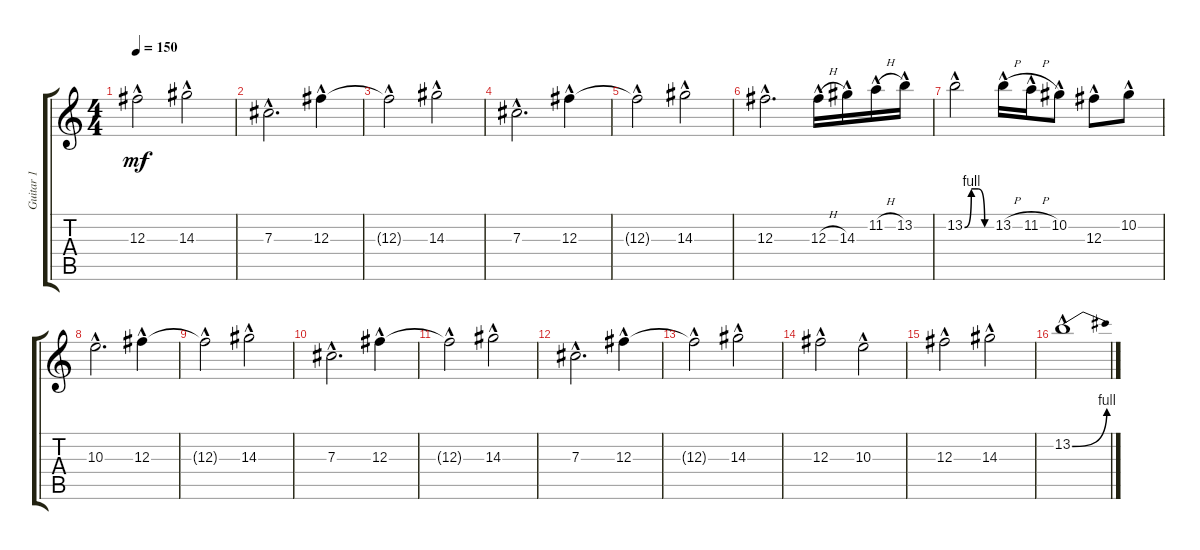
\track ("Guitar 1" "Guitar 1") {instrument acousticguitarsteel}
\staff {score tabs}
\tuning (Eb4 Bb3 Gb3 Db3 Ab2 Db2) {hide}
\ts (4 4)
\tempo 150
\clef g2
\ks c
12.3{hac t}.2{dy mf} 14.3{hac}.2 |
7.3{hac}.2{d} 12.3{hac}.4 |
12.3{hac t}.2 14.3{hac}.2 |
7.3{hac}.2{d} 12.3{hac}.4 |
12.3{hac t}.2 14.3{hac}.2 |
12.3{hac}.2{d} 12.3{h hac}.16 14.3{hac}.16 11.2{h hac}.16 13.2{hac}.16 |
13.2{be (custom 0 0 15 4 30 4 45 0 60 0) hac}.2 13.2{h hac}.16 11.2{h hac}.16 10.2{hac}.8 12.3{hac}.8 10.2{hac}.8 |
10.3{hac}.2{d} 12.3{hac}.4 |
12.3{hac t}.2 14.3{hac}.2 |
7.3{hac}.2{d} 12.3{hac}.4 |
12.3{hac t}.2 14.3{hac}.2 |
7.3{hac}.2{d} 12.3{hac}.4 |
12.3{hac t}.2 14.3{hac}.2 |
12.3{hac}.2 10.3{hac}.2 |
12.3{hac}.2 14.3{hac}.2 |
13.2{be (bend 0 0 60 4) hac}.1
